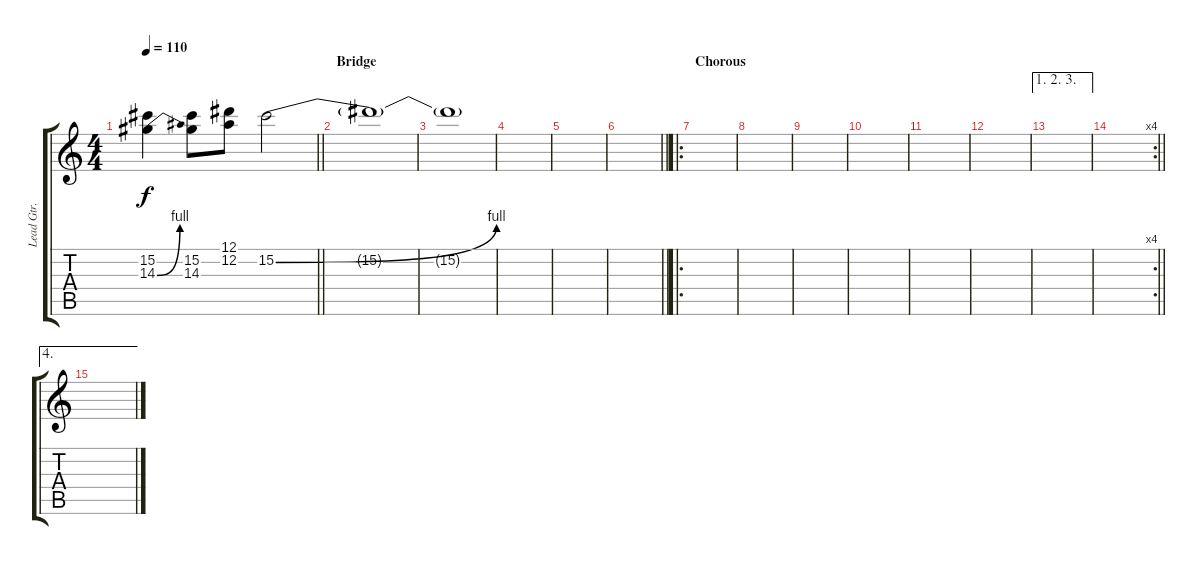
\track ("Lead Gtr." "Lead Gtr.") {instrument distortionguitar}
\staff {score tabs}
\tuning (Eb4 Bb3 Gb3 Db3 Ab2 Eb2) {hide}
\ts (4 4)
\tempo 110
\clef g2
\barLineRight lightlight
\ks c
(15.2 14.3{be (bend 0 0 60 4)}).4{dy f} (15.2 14.3).8 (12.1 12.2).8 15.2{be (bend 0 0 60 4)}.2 |
\section ("" "Bridge")
15.2{t}.1 |
15.2{t}.1 |
|
|
\barLineRight lightlight
|
\ro
\section ("" "Chorous ")
|
|
|
|
|
|
\ae (1 2 3)
|
\rc 4
\barLineRight lightlight
|
\ae 4
